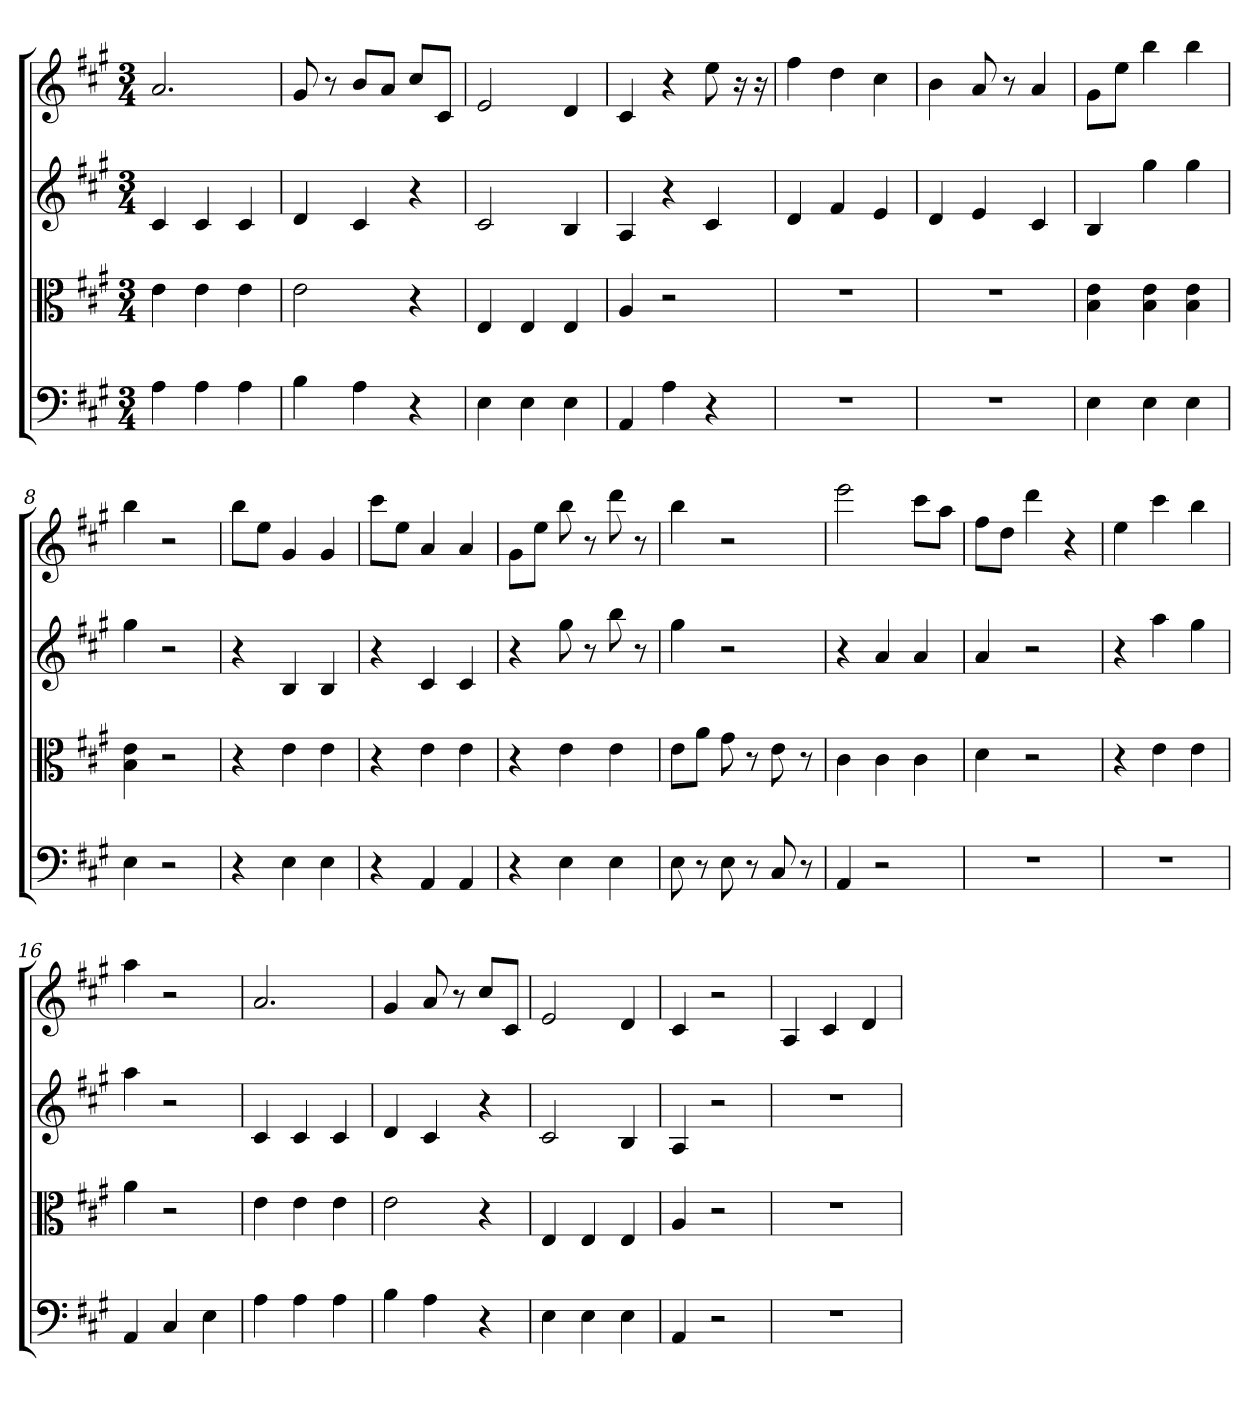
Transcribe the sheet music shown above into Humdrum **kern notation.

**kern	**kern	**kern	**kern
*part4	*part3	*part2	*part1
*staff4	*staff3	*staff2	*staff1
*clefF4	*clefC3	*clefG2	*clefG2
*k[f#c#g#]	*k[f#c#g#]	*k[f#c#g#]	*k[f#c#g#]
*A:	*A:	*A:	*A:
*M3/4	*M3/4	*M3/4	*M3/4
=	=	=	=
4A	4e	4c#	2.a
4A	4e	4c#	.
4A	4e	4c#	.
=2	=2	=2	=2
4B	2e	4d	8g#
.	.	.	8r
4A	.	4c#	8b/L
.	.	.	8a/J
4r	4r	4r	8cc#/L
.	.	.	8c#/J
=3	=3	=3	=3
4E	4E	2c#	2e
4E	4E	.	.
4E	4E	4B	4d
=4	=4	=4	=4
4AA	4A	4A	4c#
4A	2r	4r	4r
4r	.	4c#	8ee
.	.	.	16r
.	.	.	16r
=5	=5	=5	=5
2.r	2.r	4d	4ff#
.	.	4f#	4dd
.	.	4e	4cc#
=6	=6	=6	=6
2.r	2.r	4d	4b
.	.	4e	8a
.	.	.	8r
.	.	4c#	4a
=7	=7	=7	=7
4E	4B 4e	4B	8g#\L
.	.	.	8ee\J
4E	4B 4e	4gg#	4bb
4E	4B 4e	4gg#	4bb
=8	=8	=8	=8
4E	4B 4e	4gg#	4bb
2r	2r	2r	2r
=9	=9	=9	=9
4r	4r	4r	8bb\L
.	.	.	8ee\J
4E	4e	4B	4g#
4E	4e	4B	4g#
=10	=10	=10	=10
4r	4r	4r	8ccc#\L
.	.	.	8ee\J
4AA	4e	4c#	4a
4AA	4e	4c#	4a
=11	=11	=11	=11
4r	4r	4r	8g#\L
.	.	.	8ee\J
4E	4e	8gg#	8bb
.	.	8r	8r
4E	4e	8bb	8ddd
.	.	8r	8r
=12	=12	=12	=12
8E	8e\L	4gg#	4bb
8r	8a\J	.	.
8E	8g#	2r	2r
8r	8r	.	.
8C#	8e	.	.
8r	8r	.	.
=13	=13	=13	=13
4AA	4c#	4r	2eee
2r	4c#	4a	.
.	4c#	4a	8ccc#\L
.	.	.	8aa\J
=14	=14	=14	=14
2.r	4d	4a	8ff#\L
.	.	.	8dd\J
.	2r	2r	4ddd
.	.	.	4r
=15	=15	=15	=15
2.r	4r	4r	4ee
.	4e	4aa	4ccc#
.	4e	4gg#	4bb
=16	=16	=16	=16
4AA	4a	4aa	4aa
4C#	2r	2r	2r
4E	.	.	.
=17	=17	=17	=17
4A	4e	4c#	2.a
4A	4e	4c#	.
4A	4e	4c#	.
=18	=18	=18	=18
4B	2e	4d	4g#
4A	.	4c#	8a
.	.	.	8r
4r	4r	4r	8cc#/L
.	.	.	8c#/J
=19	=19	=19	=19
4E	4E	2c#	2e
4E	4E	.	.
4E	4E	4B	4d
=20	=20	=20	=20
4AA	4A	4A	4c#
2r	2r	2r	2r
=21	=21	=21	=21
2.r	2.r	2.r	4A
.	.	.	4c#
.	.	.	4d
=	=	=	=
*-	*-	*-	*-
